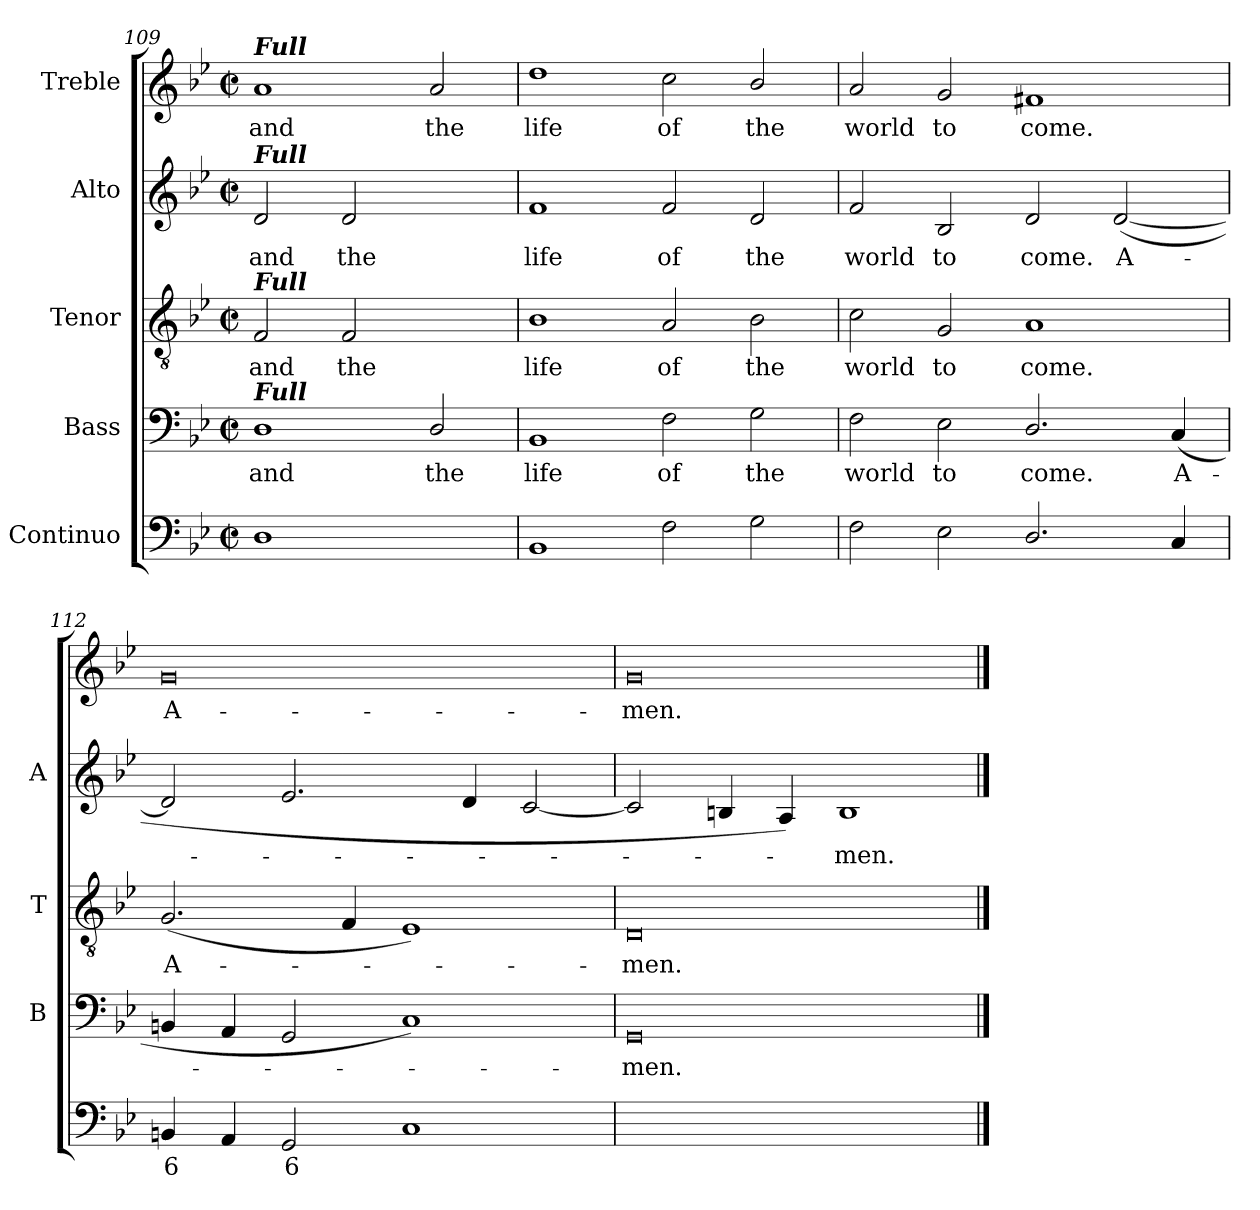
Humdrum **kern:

**kern	**text	**kern	**text	**kern	**text	**kern	**text	**kern	**text
*part5	*part5	*part4	*part4	*part3	*part3	*part2	*part2	*part1	*part1
*staff5	*staff5	*staff4	*staff4	*staff3	*staff3	*staff2	*staff2	*staff1	*staff1
*I"Continuo	*	*I"Bass	*	*I"Tenor	*	*I"Alto	*	*I"Treble	*
*	*	*I'B	*	*I'T	*	*I'A	*	*	*
*clefF4	*	*clefF4	*	*clefGv2	*	*clefG2	*	*clefG2	*
*k[b-e-]	*	*k[b-e-]	*	*k[b-e-]	*	*k[b-e-]	*	*k[b-e-]	*
*B-:	*	*B-:	*	*B-:	*	*B-:	*	*B-:	*
*M4/2	*	*M4/2	*	*M4/2	*	*M4/2	*	*M4/2	*
*met(c|)	*	*met(c|)	*	*met(c|)	*	*met(c|)	*	*met(c|)	*
=109	=109	=109	=109	=109	=109	=109	=109	=109	=109
!	!	!	!	!	!	!	!	!LO:TX:a:Bi:t=Full	!
!	!	!	!	!	!	!LO:TX:a:Bi:t=Full	!	!	!
!	!	!	!	!LO:TX:a:Bi:t=Full	!	!	!	!	!
!	!	!LO:TX:a:Bi:t=Full	!	!	!	!	!	!	!
!	!	!	!LO:LY:b	!	!LO:LY:b	!	!LO:LY:b	!	!LO:LY:b
1D	.	1D	and	2F	and	2d	and	1a	and
!	!	!	!	!	!LO:LY:b	!	!LO:LY:b	!	!
.	.	.	.	2F	the	2d	the	.	.
!	!	!	!LO:LY:b	!	!	!	!	!	!LO:LY:b
2ryy	.	2D/	the	2ryy	.	2ryy	.	2a	the
=110	=110	=110	=110	=110	=110	=110	=110	=110	=110
!	!	!	!LO:LY:b	!	!LO:LY:b	!	!LO:LY:b	!	!LO:LY:b
1BB-	.	1BB-	life	1B-	life	1f	life	1dd	life
!	!	!	!LO:LY:b	!	!LO:LY:b	!	!LO:LY:b	!	!LO:LY:b
2F	.	2F	of	2A	of	2f	of	2cc	of
!	!	!	!LO:LY:b	!	!LO:LY:b	!	!LO:LY:b	!	!LO:LY:b
2G	.	2G	the	2B-	the	2d	the	2b-/	the
=111	=111	=111	=111	=111	=111	=111	=111	=111	=111
!	!	!	!LO:LY:b	!	!LO:LY:b	!	!LO:LY:b	!	!LO:LY:b
2F	.	2F	world	2c	world	2f	world	2a	world
!	!	!	!LO:LY:b	!	!LO:LY:b	!	!LO:LY:b	!	!LO:LY:b
2E-	.	2E-	to	2G	to	2B-	to	2g	to
!	!	!	!LO:LY:b	!	!LO:LY:b	!	!LO:LY:b	!	!LO:LY:b
2.D/	.	2.D/	come.	1A	come.	2d	come.	1f#X	come.
!	!	!	!	!	!	!	!LO:LY:b	!	!
.	.	.	.	.	.	(<[2d	A-	.	.
!	!	!	!LO:LY:b	!	!	!	!	!	!
4C	.	(<4C	A-	.	.	.	.	.	.
=112	=112	=112	=112	=112	=112	=112	=112	=112	=112
!	!LO:LY:b	!	!	!	!LO:LY:b	!	!	!	!LO:LY:b
4BBn	6	4BBn	.	(<2.G	A-	2d]	.	0g	A-
4AA	.	4AA	.	.	.	.	.	.	.
!	!LO:LY:b	!	!	!	!	!	!	!	!
2GG	6	2GG	.	.	.	2.e-	.	.	.
.	.	.	.	4F	.	.	.	.	.
1C	.	1C)	.	1E-)	.	.	.	.	.
.	.	.	.	.	.	4d	.	.	.
.	.	.	.	.	.	[2c	.	.	.
=113	=113	=113	=113	=113	=113	=113	=113	=113	=113
!	!LO:LY:b	!	!LO:LY:b	!	!LO:LY:b	!	!	!	!LO:LY:b
[2GGyy	4	0GG	men.	0D	men.	2c]	.	0g	-men.
!	!LO:LY:b	!	!	!	!	!	!	!	!
2GGyy_	3	.	.	.	.	4Bn	.	.	.
.	.	.	.	.	.	4A)	.	.	.
!	!	!	!	!	!	!	!LO:LY:b	!	!
1GGyy]	.	.	.	.	.	1B	men.	.	.
==	==	==	==	==	==	==	==	==	==
*-	*-	*-	*-	*-	*-	*-	*-	*-	*-
